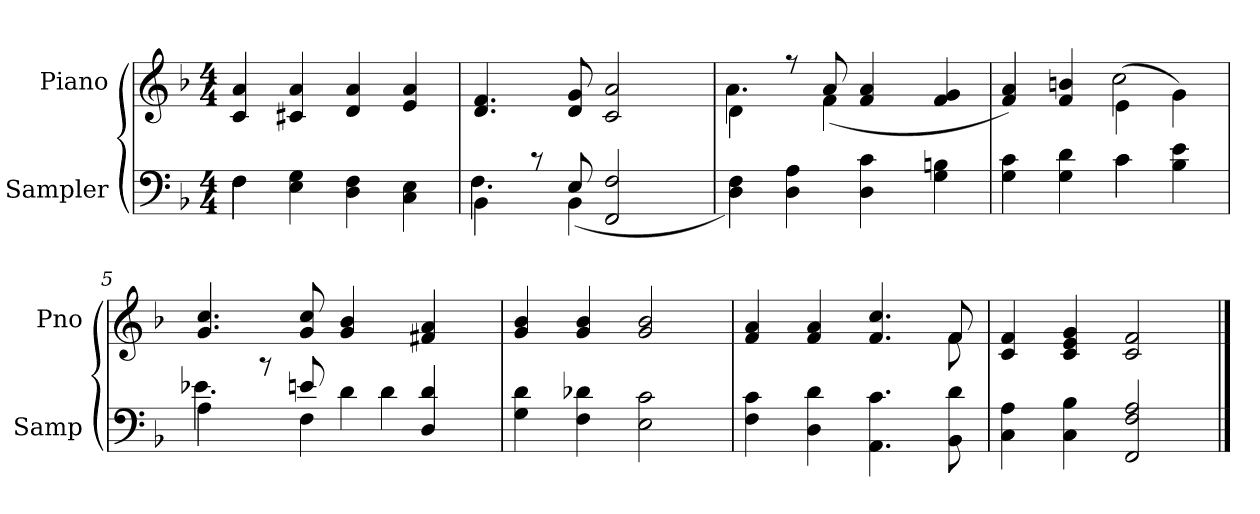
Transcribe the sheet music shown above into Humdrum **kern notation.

**kern	**kern
*part2	*part1
*staff2	*staff1
*I"Sampler	*I"Piano
*I'Samp	*I'Pno
*clefF4	*clefG2
*k[b-]	*k[b-]
*F:	*F:
*M4/4	*M4/4
=1	=1
*^	*
4F\	4F	4c 4a
4E 4G	2.ryy	4c#X 4a
4D 4F	.	4d 4a
4C 4E	.	4e 4a
=2	=2	=2
4BB-\	4.F	4.d 4.f
8r	.	.
8E/	(4BB-	8d 8g
2FF 2F	.	2c 2a
.	4.ryy	.
*v	*v	*
=3	=3
*	*^
4D 4F)	4d\	4.a
4D 4A	8r	.
.	8a/	(4f
4D 4c	4f 4a	.
.	.	4.ryy
4G 4Bn	4f 4g	.
=4	=4	=4
*^	*	*
4G 4c	2ryy	4f 4a)	2ryy
4G 4d	.	4f 4bn	.
4c\	4c	(4e\	2cc
4B- 4e	4ryy	4g\)	.
*	*	*v	*v
=5	=5	=5
4A\	4.e-X	4.g 4.cc
8r	.	.
8e/	4F	8g 8cc
4d\	.	4g 4b-
.	4d	.
4D 4d	.	4f#X 4a
.	8ryy	.
*v	*v	*
=6	=6
4G 4d	4g 4b-
4F 4d-X	4g 4b-
2E 2c	2g 2b-
=7	=7
*	*^
4F 4c	4f 4a	2..ryy
4D 4d	4f 4a	.
4.AA 4.c	4.f 4.cc	.
8BB- 8d	8f/	8f
*	*v	*v
=8	=8
4C 4A	4c 4f
4C 4B-	4c 4e 4g
2FF 2F 2A	2c 2f
==	==
*-	*-
